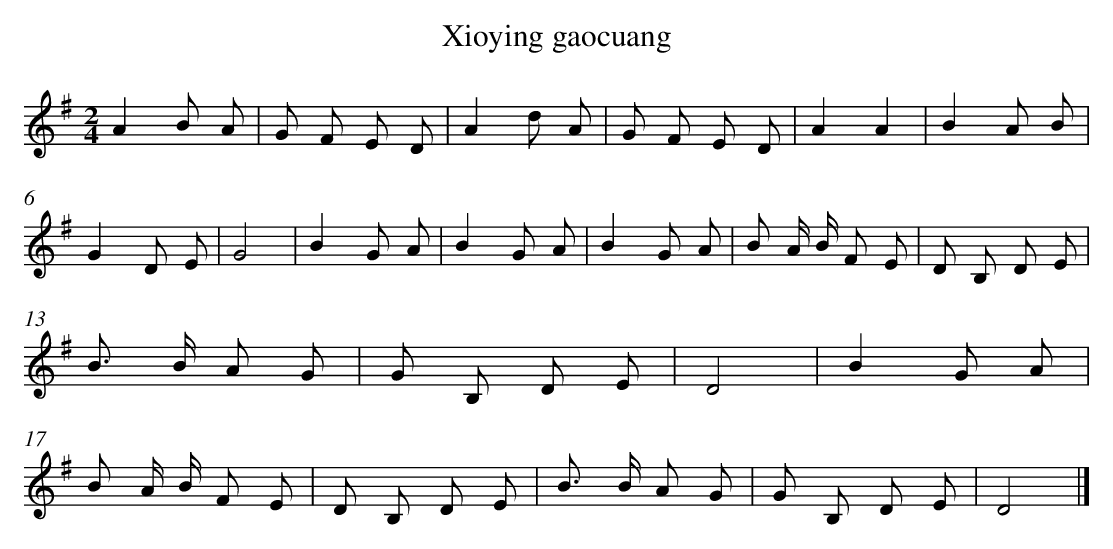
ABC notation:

X:1
T: Xioying gaocuang
L: 1/8
M: 2/4
K: G
A2B A [I:setbarnb 1]|
G F E D |
A2d A |
G F E D |
A2A2 |
B2A B |
G2D E |
G4 |
B2G A |
B2G A |
B2G A |
B A/ B/ F E |
D B, D E |
B> B A G |
G B, D E |
D4 |
B2G A |
B A/ B/ F E |
D B, D E |
B> B A G |
G B, D E |
D4 |]
